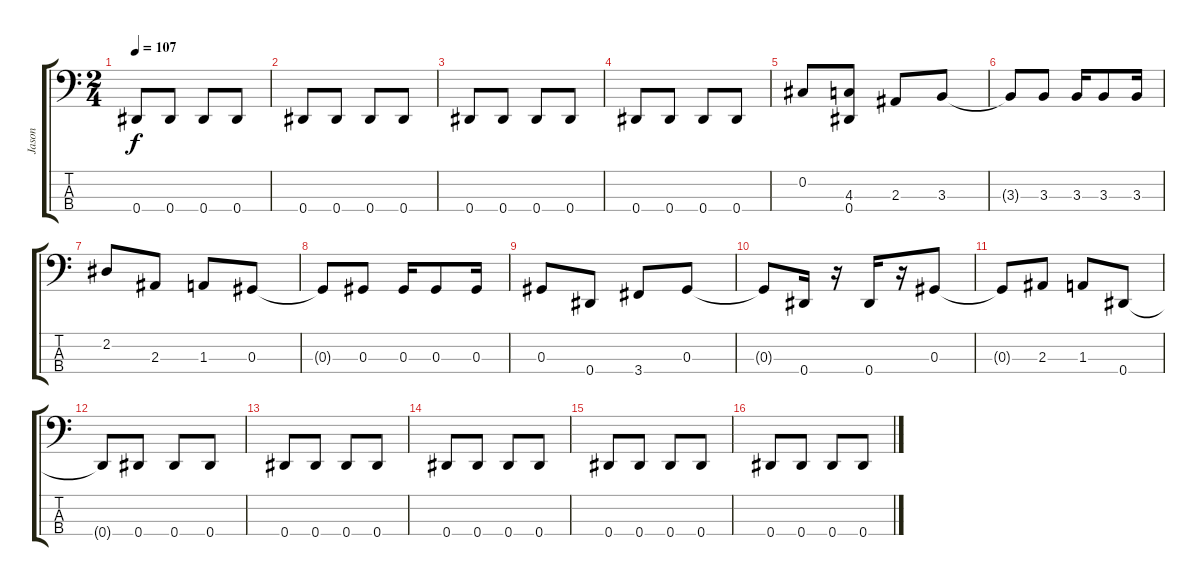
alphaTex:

\track ("Jason" "Jason") {instrument electricbassfinger}
\staff {score tabs}
\tuning (Gb2 Db2 Ab1 Eb1) {hide}
\ts (2 4)
\tempo 107
\clef f4
\ks c
0.4.8{dy f} 0.4.8 0.4.8 0.4.8 |
0.4.8 0.4.8 0.4.8 0.4.8 |
0.4.8 0.4.8 0.4.8 0.4.8 |
0.4.8 0.4.8 0.4.8 0.4.8 |
0.2.8 (4.3 0.4).8 2.3.8 3.3.8 |
3.3{t}.8 3.3.8 3.3.16 3.3.8 3.3.16 |
2.2.8 2.3.8 1.3.8 0.3.8 |
0.3{t}.8 0.3.8 0.3.16 0.3.8 0.3.16 |
0.3.8 0.4.8 3.4.8 0.3.8 |
0.3{t}.8 0.4.16 r.16 0.4.16 r.16 0.3.8 |
0.3{t}.8 2.3.8 1.3.8 0.4.8 |
0.4{t}.8 0.4.8 0.4.8 0.4.8 |
0.4.8 0.4.8 0.4.8 0.4.8 |
0.4.8 0.4.8 0.4.8 0.4.8 |
0.4.8 0.4.8 0.4.8 0.4.8 |
0.4.8 0.4.8 0.4.8 0.4.8
